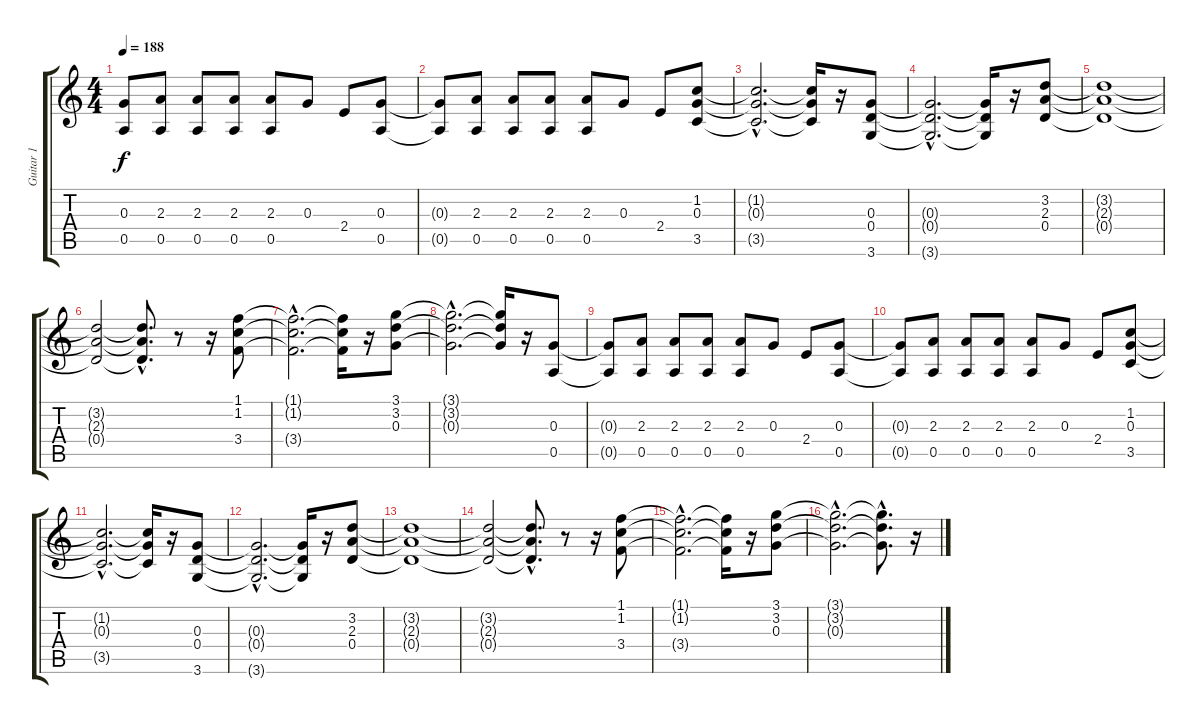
\track ("Guitar 1" "Guitar 1") {instrument distortionguitar}
\staff {score tabs}
\tuning (E4 B3 G3 D3 A2 E2) {hide}
\ts (4 4)
\tempo 188
\clef g2
\ks c
(0.3{t} 0.5{t}).8{dy f} (2.3 0.5).8 (2.3 0.5).8 (2.3 0.5).8 (2.3 0.5).8 0.3.8 2.4.8 (0.3 0.5).8 |
(0.3{t} 0.5{t}).8 (2.3 0.5).8 (2.3 0.5).8 (2.3 0.5).8 (2.3 0.5).8 0.3.8 2.4.8 (1.2 0.3 3.5).8 |
(1.2{hac t} 0.3{hac t} 3.5{hac t}).2{d} (1.2{t} 0.3{t} 3.5{t}).16 r.16 (0.3 0.4 3.6).8 |
(0.3{hac t} 0.4{hac t} 3.6{hac t}).2{d} (0.3{t} 0.4{t} 3.6{t}).16 r.16 (3.2 2.3 0.4).8 |
(3.2{t} 2.3{t} 0.4{t}).1 |
(3.2{t} 2.3{t} 0.4{t}).2 (3.2{hac t} 2.3{hac t} 0.4{hac t}).8{d} r.8 r.16 (1.1 1.2 3.4).8 |
(1.1{hac t} 1.2{hac t} 3.4{hac t}).2{d} (1.1{t} 1.2{t} 3.4{t}).16 r.16 (3.1 3.2 0.3).8 |
(3.1{hac t} 3.2{hac t} 0.3{hac t}).2{d} (3.1{t} 3.2{t} 0.3{t}).16 r.16 (0.3 0.5).8 |
(0.3{t} 0.5{t}).8 (2.3 0.5).8 (2.3 0.5).8 (2.3 0.5).8 (2.3 0.5).8 0.3.8 2.4.8 (0.3 0.5).8 |
(0.3{t} 0.5{t}).8 (2.3 0.5).8 (2.3 0.5).8 (2.3 0.5).8 (2.3 0.5).8 0.3.8 2.4.8 (1.2 0.3 3.5).8 |
(1.2{hac t} 0.3{hac t} 3.5{hac t}).2{d} (1.2{t} 0.3{t} 3.5{t}).16 r.16 (0.3 0.4 3.6).8 |
(0.3{hac t} 0.4{hac t} 3.6{hac t}).2{d} (0.3{t} 0.4{t} 3.6{t}).16 r.16 (3.2 2.3 0.4).8 |
(3.2{t} 2.3{t} 0.4{t}).1 |
(3.2{t} 2.3{t} 0.4{t}).2 (3.2{hac t} 2.3{hac t} 0.4{hac t}).8{d} r.8 r.16 (1.1 1.2 3.4).8 |
(1.1{hac t} 1.2{hac t} 3.4{hac t}).2{d} (1.1{t} 1.2{t} 3.4{t}).16 r.16 (3.1 3.2 0.3).8 |
(3.1{hac t} 3.2{hac t} 0.3{hac t}).2{d} (3.1{hac t} 3.2{hac t} 0.3{hac t}).8{d} r.16
